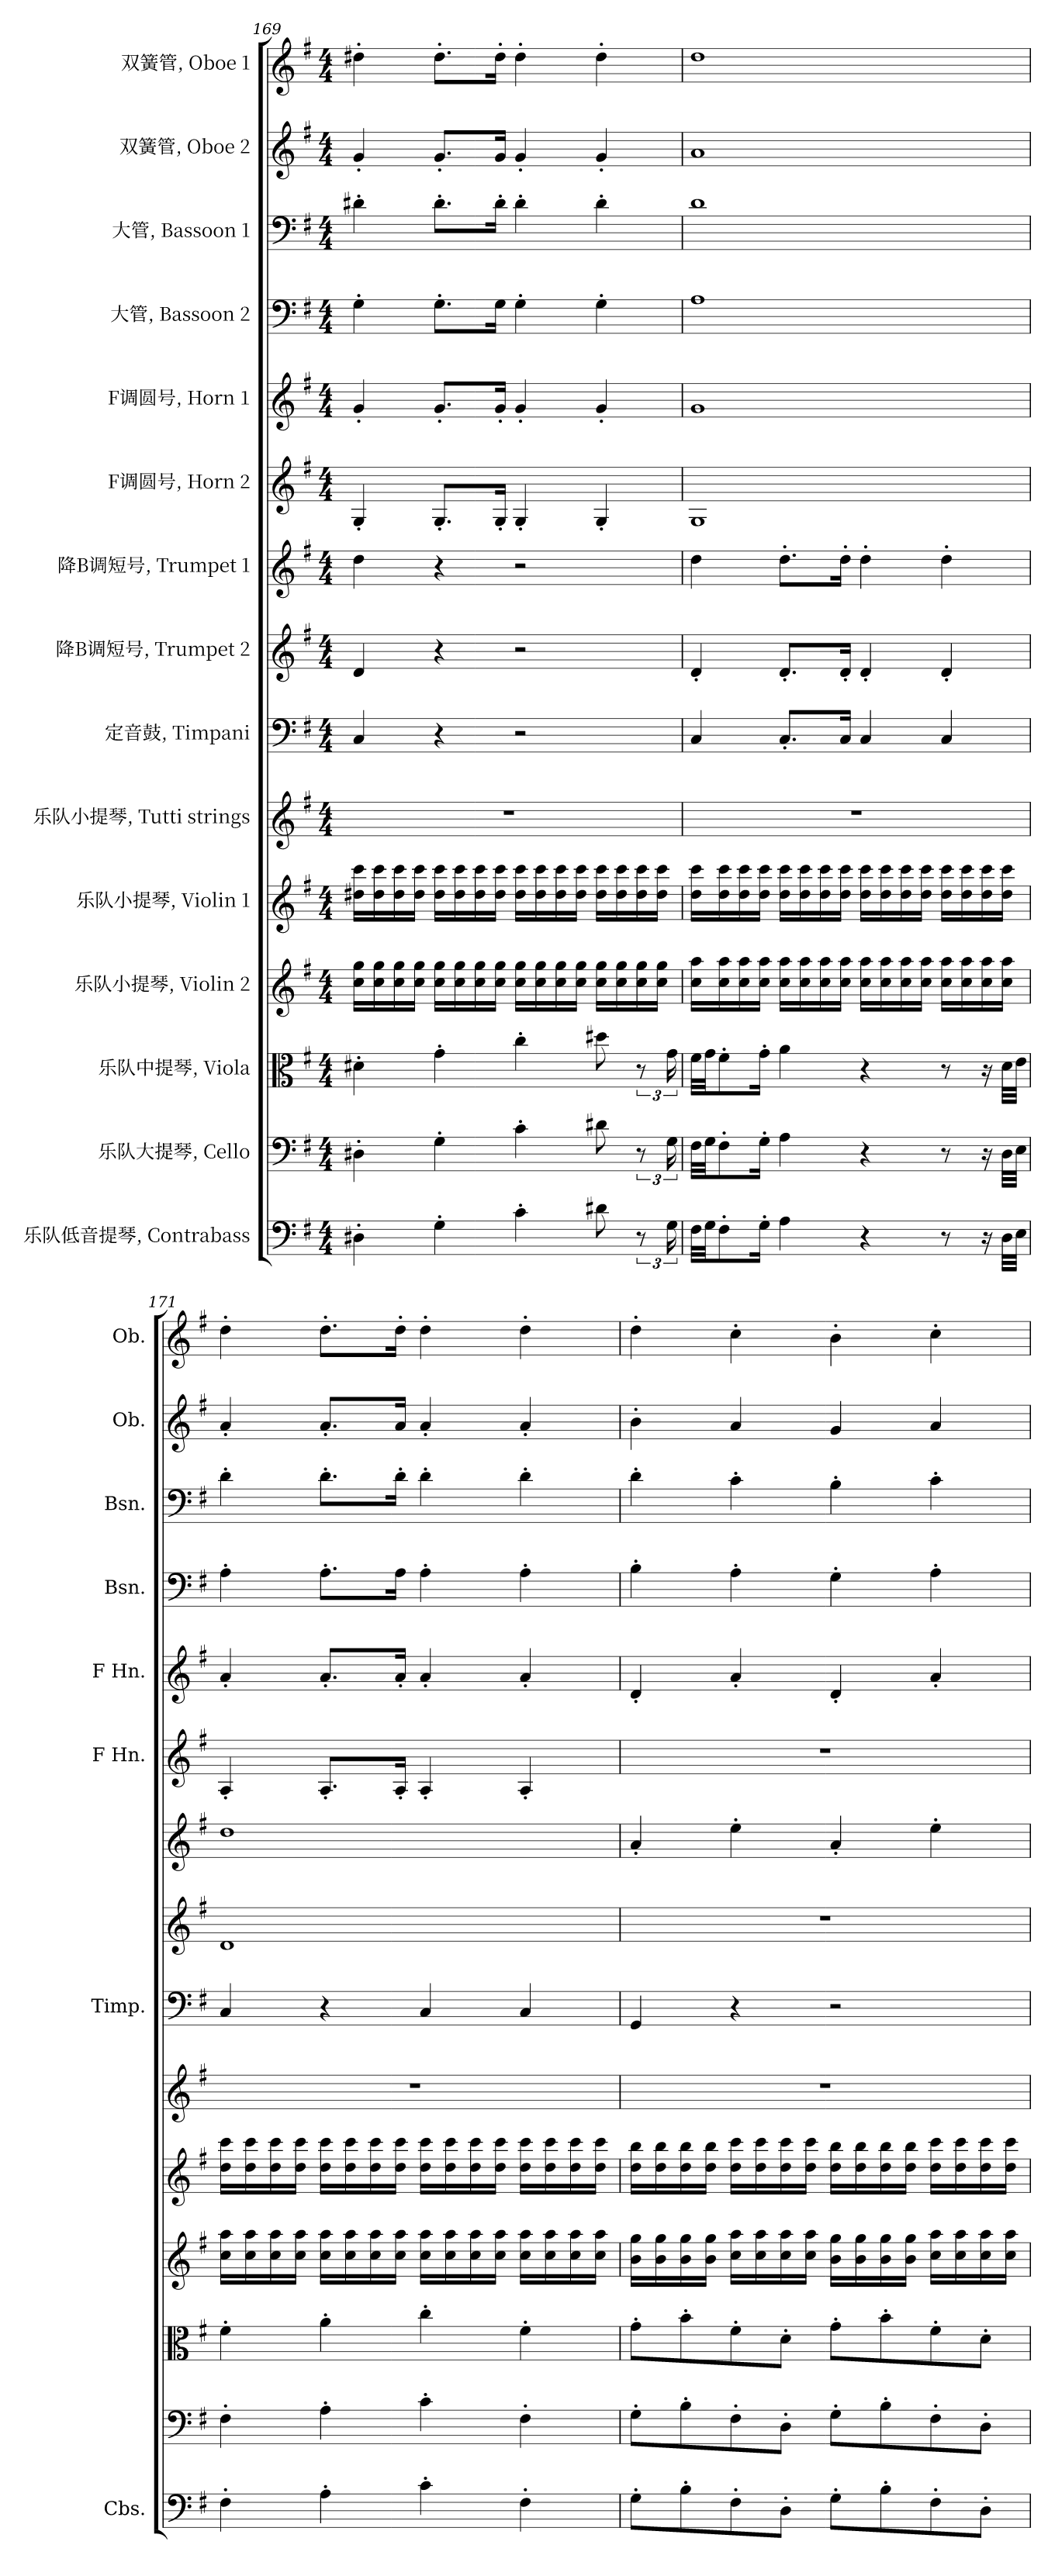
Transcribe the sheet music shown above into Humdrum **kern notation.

**kern	**kern	**kern	**kern	**kern	**kern	**kern	**kern	**kern	**kern	**kern	**kern	**kern	**kern	**kern
*part15	*part14	*part13	*part12	*part11	*part10	*part9	*part8	*part7	*part6	*part5	*part4	*part3	*part2	*part1
*staff15	*staff14	*staff13	*staff12	*staff11	*staff10	*staff9	*staff8	*staff7	*staff6	*staff5	*staff4	*staff3	*staff2	*staff1
*I"乐队低音提琴, Contrabass	*I"乐队大提琴, Cello	*I"乐队中提琴, Viola	*I"乐队小提琴, Violin 2	*I"乐队小提琴, Violin 1	*I"乐队小提琴, Tutti strings	*I"定音鼓, Timpani	*I"降B调短号, Trumpet 2	*I"降B调短号, Trumpet 1	*I"F调圆号, Horn 2	*I"F调圆号, Horn 1	*I"大管, Bassoon 2	*I"大管, Bassoon 1	*I"双簧管, Oboe 2	*I"双簧管, Oboe 1
*I'Cbs.	*	*	*	*	*	*I'Timp.	*	*	*I'F Hn.	*I'F Hn.	*I'Bsn.	*I'Bsn.	*I'Ob.	*I'Ob.
!!LO:PB:g=z
*clefF4	*clefF4	*clefC3	*clefG2	*clefG2	*clefG2	*clefF4	*clefG2	*clefG2	*clefG2	*clefG2	*clefF4	*clefF4	*clefG2	*clefG2
*ITrd7c12	*	*	*	*	*	*	*ITrd1c2	*ITrd1c2	*ITrd4c7	*ITrd4c7	*	*	*	*
*k[f#]	*k[f#]	*k[f#]	*k[f#]	*k[f#]	*k[f#]	*k[f#]	*k[b-]	*k[b-]	*k[]	*k[]	*k[f#]	*k[f#]	*k[f#]	*k[f#]
*M4/4	*M4/4	*M4/4	*M4/4	*M4/4	*M4/4	*M4/4	*M4/4	*M4/4	*M4/4	*M4/4	*M4/4	*M4/4	*M4/4	*M4/4
=169	=169	=169	=169	=169	=169	=169	=169	=169	=169	=169	=169	=169	=169	=169
4DD#X'\	4D#X'\	4d#X'\	16cc\ 16gg\LL	16dd#X\ 16ccc\LL	1r	4C/	4c/	4cc\	4C'/	4c'/	4G'\	4d#X'\	4g'/	4dd#X'\
.	.	.	16cc\ 16gg\	16dd#\ 16ccc\	.	.	.	.	.	.	.	.	.	.
.	.	.	16cc\ 16gg\	16dd#\ 16ccc\	.	.	.	.	.	.	.	.	.	.
.	.	.	16cc\ 16gg\JJ	16dd#\ 16ccc\JJ	.	.	.	.	.	.	.	.	.	.
4GG'\	4G'\	4g'\	16cc\ 16gg\LL	16dd#\ 16ccc\LL	.	4r	4r	4r	8.C'/L	8.c'/L	8.G'\L	8.d#'\L	8.g'/L	8.dd#'\L
.	.	.	16cc\ 16gg\	16dd#\ 16ccc\	.	.	.	.	.	.	.	.	.	.
.	.	.	16cc\ 16gg\	16dd#\ 16ccc\	.	.	.	.	.	.	.	.	.	.
.	.	.	16cc\ 16gg\JJ	16dd#\ 16ccc\JJ	.	.	.	.	16C'/Jk	16c'/Jk	16G\Jk	16d#'\Jk	16g/Jk	16dd#'\Jk
4C'\	4c'\	4cc'\	16cc\ 16gg\LL	16dd#\ 16ccc\LL	.	2r	2r	2r	4C'/	4c'/	4G'\	4d#'\	4g'/	4dd#'\
.	.	.	16cc\ 16gg\	16dd#\ 16ccc\	.	.	.	.	.	.	.	.	.	.
.	.	.	16cc\ 16gg\	16dd#\ 16ccc\	.	.	.	.	.	.	.	.	.	.
.	.	.	16cc\ 16gg\JJ	16dd#\ 16ccc\JJ	.	.	.	.	.	.	.	.	.	.
8D#X\	8d#X\	8dd#X\	16cc\ 16gg\LL	16dd#\ 16ccc\LL	.	.	.	.	4C'/	4c'/	4G'\	4d#'\	4g'/	4dd#'\
.	.	.	16cc\ 16gg\	16dd#\ 16ccc\	.	.	.	.	.	.	.	.	.	.
12r	12r	12r	16cc\ 16gg\	16dd#\ 16ccc\	.	.	.	.	.	.	.	.	.	.
.	.	.	16cc\ 16gg\JJ	16dd#\ 16ccc\JJ	.	.	.	.	.	.	.	.	.	.
24GG\	24G\	24g\	.	.	.	.	.	.	.	.	.	.	.	.
!!LO:PB:g=z
=170	=170	=170	=170	=170	=170	=170	=170	=170	=170	=170	=170	=170	=170	=170
32FF#\LLL	32F#\LLL	32f#\LLL	16cc\ 16aa\LL	16dd\ 16ccc\LL	1r	4C/	4c'/	4cc\	1C	1c	1A	1d	1a	1dd
32GG\JJ	32G\JJ	32g\JJ	.	.	.	.	.	.	.	.	.	.	.	.
8FF#'\	8F#'\	8f#'\	16cc\ 16aa\	16dd\ 16ccc\	.	.	.	.	.	.	.	.	.	.
.	.	.	16cc\ 16aa\	16dd\ 16ccc\	.	.	.	.	.	.	.	.	.	.
16GG'\Jk	16G'\Jk	16g'\Jk	16cc\ 16aa\JJ	16dd\ 16ccc\JJ	.	.	.	.	.	.	.	.	.	.
4AA\	4A\	4a\	16cc\ 16aa\LL	16dd\ 16ccc\LL	.	8.C'/L	8.c'/L	8.cc'\L	.	.	.	.	.	.
.	.	.	16cc\ 16aa\	16dd\ 16ccc\	.	.	.	.	.	.	.	.	.	.
.	.	.	16cc\ 16aa\	16dd\ 16ccc\	.	.	.	.	.	.	.	.	.	.
.	.	.	16cc\ 16aa\JJ	16dd\ 16ccc\JJ	.	16C/Jk	16c'/Jk	16cc'\Jk	.	.	.	.	.	.
4r	4r	4r	16cc\ 16aa\LL	16dd\ 16ccc\LL	.	4C/	4c'/	4cc'\	.	.	.	.	.	.
.	.	.	16cc\ 16aa\	16dd\ 16ccc\	.	.	.	.	.	.	.	.	.	.
.	.	.	16cc\ 16aa\	16dd\ 16ccc\	.	.	.	.	.	.	.	.	.	.
.	.	.	16cc\ 16aa\JJ	16dd\ 16ccc\JJ	.	.	.	.	.	.	.	.	.	.
8r	8r	8r	16cc\ 16aa\LL	16dd\ 16ccc\LL	.	4C/	4c'/	4cc'\	.	.	.	.	.	.
.	.	.	16cc\ 16aa\	16dd\ 16ccc\	.	.	.	.	.	.	.	.	.	.
16r	16r	16r	16cc\ 16aa\	16dd\ 16ccc\	.	.	.	.	.	.	.	.	.	.
32DD\LLL	32D\LLL	32d\LLL	16cc\ 16aa\JJ	16dd\ 16ccc\JJ	.	.	.	.	.	.	.	.	.	.
32EE\JJJ	32E\JJJ	32e\JJJ	.	.	.	.	.	.	.	.	.	.	.	.
!!LO:PB:g=z
=171	=171	=171	=171	=171	=171	=171	=171	=171	=171	=171	=171	=171	=171	=171
4FF#'\	4F#'\	4f#'\	16cc\ 16aa\LL	16dd\ 16ccc\LL	1r	4C/	1c	1cc	4D'/	4d'/	4A'\	4d'\	4a'/	4dd'\
.	.	.	16cc\ 16aa\	16dd\ 16ccc\	.	.	.	.	.	.	.	.	.	.
.	.	.	16cc\ 16aa\	16dd\ 16ccc\	.	.	.	.	.	.	.	.	.	.
.	.	.	16cc\ 16aa\JJ	16dd\ 16ccc\JJ	.	.	.	.	.	.	.	.	.	.
4AA'\	4A'\	4a'\	16cc\ 16aa\LL	16dd\ 16ccc\LL	.	4r	.	.	8.D'/L	8.d'/L	8.A'\L	8.d'\L	8.a'/L	8.dd'\L
.	.	.	16cc\ 16aa\	16dd\ 16ccc\	.	.	.	.	.	.	.	.	.	.
.	.	.	16cc\ 16aa\	16dd\ 16ccc\	.	.	.	.	.	.	.	.	.	.
.	.	.	16cc\ 16aa\JJ	16dd\ 16ccc\JJ	.	.	.	.	16D'/Jk	16d'/Jk	16A\Jk	16d'\Jk	16a/Jk	16dd'\Jk
4C'\	4c'\	4cc'\	16cc\ 16aa\LL	16dd\ 16ccc\LL	.	4C/	.	.	4D'/	4d'/	4A'\	4d'\	4a'/	4dd'\
.	.	.	16cc\ 16aa\	16dd\ 16ccc\	.	.	.	.	.	.	.	.	.	.
.	.	.	16cc\ 16aa\	16dd\ 16ccc\	.	.	.	.	.	.	.	.	.	.
.	.	.	16cc\ 16aa\JJ	16dd\ 16ccc\JJ	.	.	.	.	.	.	.	.	.	.
*	*	*	*	*	*	*	*	*	*	*	*	*	*	*MM153
4FF#'\	4F#'\	4f#'\	16cc\ 16aa\LL	16dd\ 16ccc\LL	.	4C/	.	.	4D'/	4d'/	4A'\	4d'\	4a'/	4dd'\
.	.	.	16cc\ 16aa\	16dd\ 16ccc\	.	.	.	.	.	.	.	.	.	.
.	.	.	16cc\ 16aa\	16dd\ 16ccc\	.	.	.	.	.	.	.	.	.	.
.	.	.	16cc\ 16aa\JJ	16dd\ 16ccc\JJ	.	.	.	.	.	.	.	.	.	.
!!LO:PB:g=z
=172	=172	=172	=172	=172	=172	=172	=172	=172	=172	=172	=172	=172	=172	=172
8GG'\L	8G'\L	8g'\L	16b\ 16gg\LL	16dd\ 16bb\LL	1r	4GG/	1r	4g'/	1r	4G'/	4B'\	4d'\	4b'\	4dd'\
.	.	.	16b\ 16gg\	16dd\ 16bb\	.	.	.	.	.	.	.	.	.	.
8BB'\	8B'\	8b'\	16b\ 16gg\	16dd\ 16bb\	.	.	.	.	.	.	.	.	.	.
.	.	.	16b\ 16gg\JJ	16dd\ 16bb\JJ	.	.	.	.	.	.	.	.	.	.
8FF#'\	8F#'\	8f#'\	16cc\ 16aa\LL	16dd\ 16ccc\LL	.	4r	.	4dd'\	.	4d'/	4A'\	4c'\	4a/	4cc'\
.	.	.	16cc\ 16aa\	16dd\ 16ccc\	.	.	.	.	.	.	.	.	.	.
8DD'\J	8D'\J	8d'\J	16cc\ 16aa\	16dd\ 16ccc\	.	.	.	.	.	.	.	.	.	.
.	.	.	16cc\ 16aa\JJ	16dd\ 16ccc\JJ	.	.	.	.	.	.	.	.	.	.
8GG'\L	8G'\L	8g'\L	16b\ 16gg\LL	16dd\ 16bb\LL	.	2r	.	4g'/	.	4G'/	4G'\	4B'\	4g/	4b'\
.	.	.	16b\ 16gg\	16dd\ 16bb\	.	.	.	.	.	.	.	.	.	.
8BB'\	8B'\	8b'\	16b\ 16gg\	16dd\ 16bb\	.	.	.	.	.	.	.	.	.	.
.	.	.	16b\ 16gg\JJ	16dd\ 16bb\JJ	.	.	.	.	.	.	.	.	.	.
8FF#'\	8F#'\	8f#'\	16cc\ 16aa\LL	16dd\ 16ccc\LL	.	.	.	4dd'\	.	4d'/	4A'\	4c'\	4a/	4cc'\
.	.	.	16cc\ 16aa\	16dd\ 16ccc\	.	.	.	.	.	.	.	.	.	.
8DD'\J	8D'\J	8d'\J	16cc\ 16aa\	16dd\ 16ccc\	.	.	.	.	.	.	.	.	.	.
.	.	.	16cc\ 16aa\JJ	16dd\ 16ccc\JJ	.	.	.	.	.	.	.	.	.	.
=	=	=	=	=	=	=	=	=	=	=	=	=	=	=
*-	*-	*-	*-	*-	*-	*-	*-	*-	*-	*-	*-	*-	*-	*-
